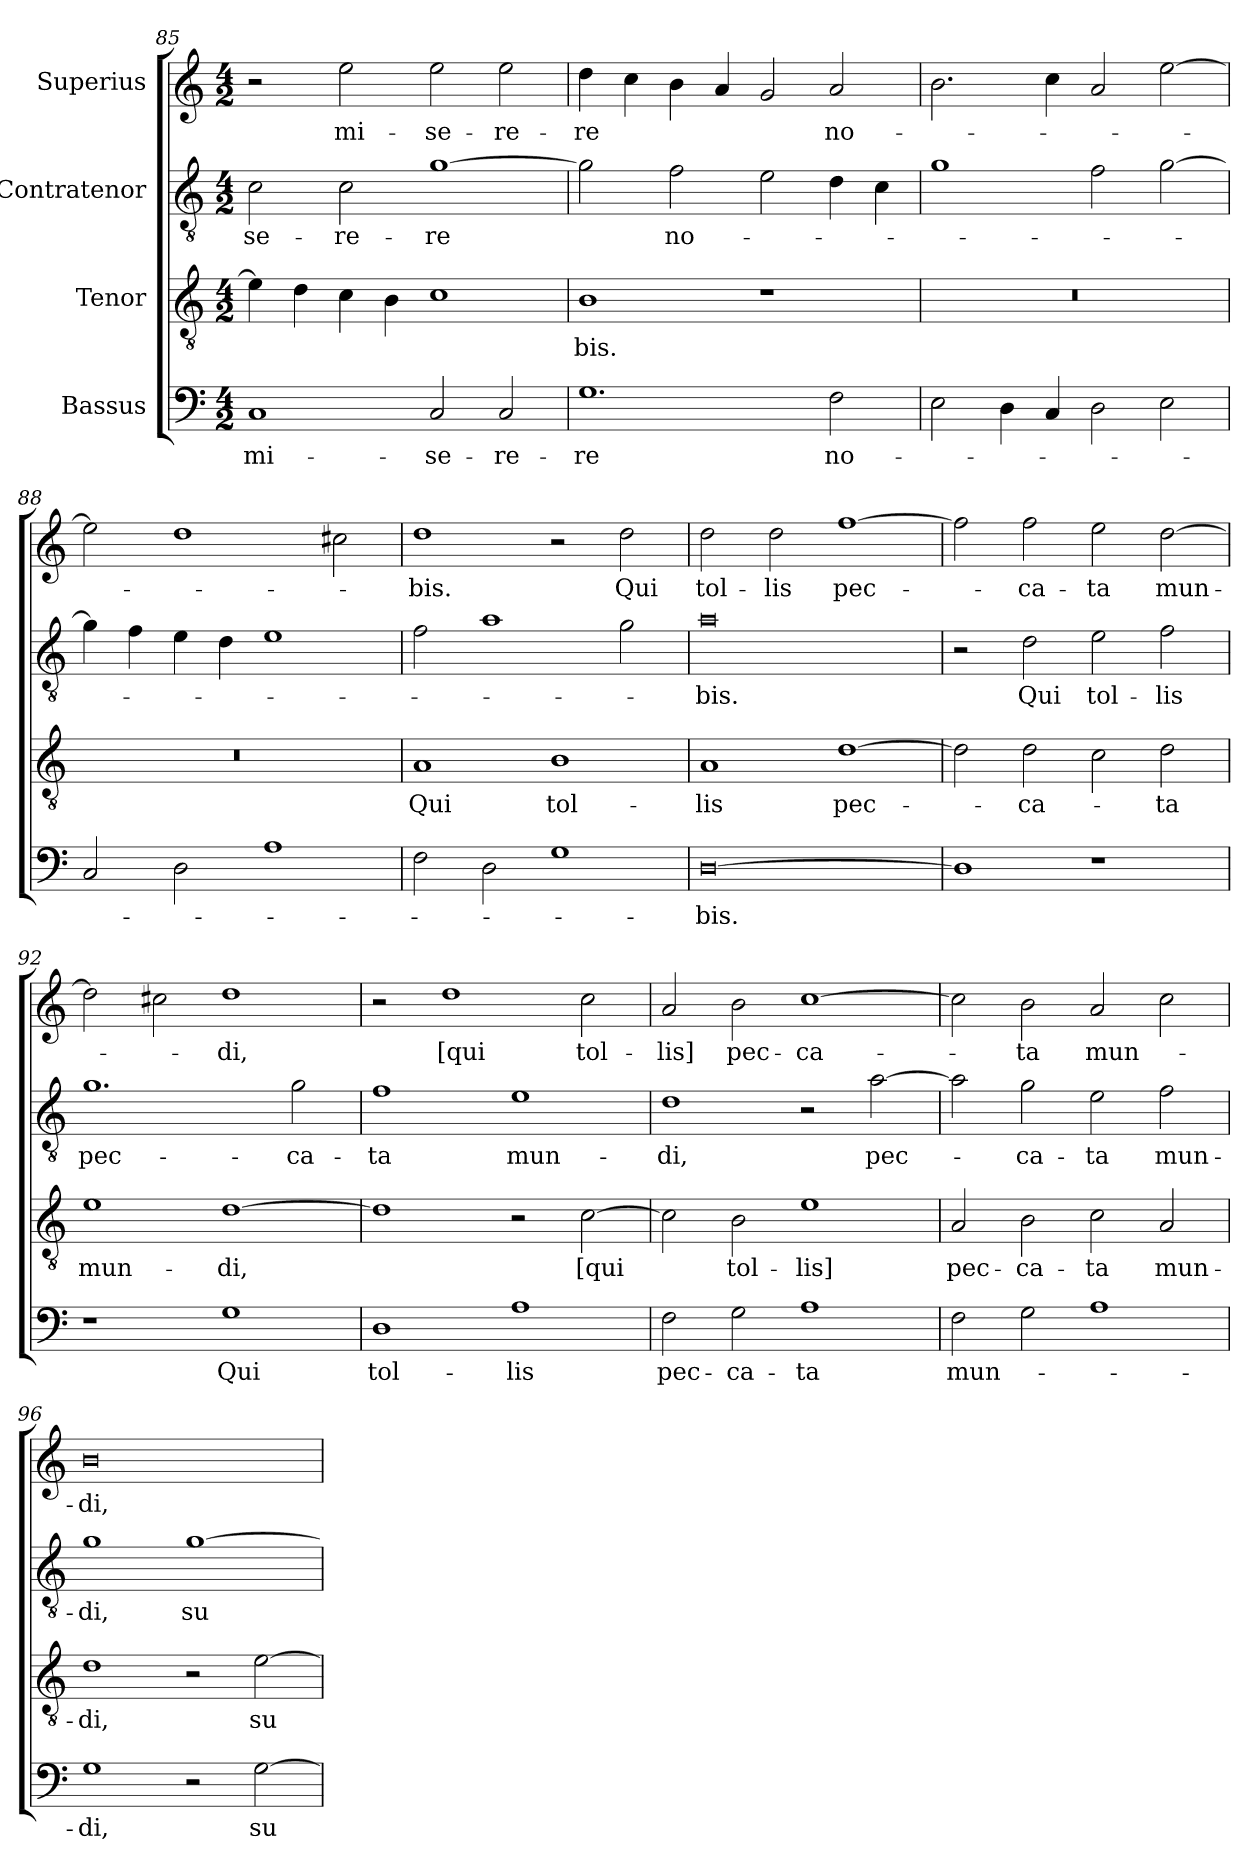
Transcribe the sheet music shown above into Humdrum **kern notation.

**kern	**text	**kern	**text	**kern	**text	**kern	**text
*part4	*part4	*part3	*part3	*part2	*part2	*part1	*part1
*staff4	*staff4	*staff3	*staff3	*staff2	*staff2	*staff1	*staff1
*I"Bassus	*	*I"Tenor	*	*I"Contratenor	*	*I"Superius	*
*clefF4	*	*clefGv2	*	*clefGv2	*	*clefG2	*
*k[]	*	*k[]	*	*k[]	*	*k[]	*
*M4/2	*	*M4/2	*	*M4/2	*	*M4/2	*
=85	=85	=85	=85	=85	=85	=85	=85
1C/	mi-	4e\]	.	2c\	-se-	2r	.
.	.	4d\	.	.	.	.	.
.	.	4c\	.	2c\	-re-	2ee\	mi-
.	.	4B\	.	.	.	.	.
2C/	-se-	1c\	.	[1g\	-re	2ee\	-se-
2C/	-re-	.	.	.	.	2ee\	-re-
=86	=86	=86	=86	=86	=86	=86	=86
1.G\	-re	1B\	-bis.	2g\]	.	4dd\	-re
.	.	.	.	.	.	4cc\	.
.	.	.	.	2f\	no-	4b\	.
.	.	.	.	.	.	4a/	.
.	.	1r	.	2e\	.	2g/	.
2F\	no-	.	.	4d\	.	2a/	no-
.	.	.	.	4c\	.	.	.
=87	=87	=87	=87	=87	=87	=87	=87
2E\	.	0r	.	1g\	.	2.b\	.
4D\	.	.	.	.	.	.	.
4C/	.	.	.	.	.	4cc\	.
2D\	.	.	.	2f\	.	2a/	.
2E\	.	.	.	[2g\	.	[2ee\	.
=88	=88	=88	=88	=88	=88	=88	=88
2C/	.	0r	.	4g\]	.	2ee\]	.
.	.	.	.	4f\	.	.	.
2D\	.	.	.	4e\	.	1dd\	.
.	.	.	.	4d\	.	.	.
1A\	.	.	.	1e\	.	.	.
.	.	.	.	.	.	2cc#X\	.
=89	=89	=89	=89	=89	=89	=89	=89
2F\	.	1A/	Qui	2f\	.	1dd\	-bis.
2D\	.	.	.	1a\	.	.	.
1G\	.	1B\	tol-	.	.	2r	.
.	.	.	.	2g\	.	2dd\	Qui
=90	=90	=90	=90	=90	=90	=90	=90
[0D\	-bis.	1A/	-lis	0a\	-bis.	2dd\	tol-
.	.	.	.	.	.	2dd\	-lis
.	.	[1d\	pec-	.	.	[1ff\	pec-
=91	=91	=91	=91	=91	=91	=91	=91
1D\]	.	2d\]	.	2r	.	2ff\]	.
.	.	2d\	-ca-	2d\	Qui	2ff\	-ca-
1r	.	2c\	.	2e\	tol-	2ee\	-ta
.	.	2d\	-ta	2f\	-lis	[2dd\	mun-
=92	=92	=92	=92	=92	=92	=92	=92
1r	.	1e\	mun-	1.g\	pec-	2dd\]	.
.	.	.	.	.	.	2cc#X\	.
1G\	Qui	[1d\	-di,	.	.	1dd\	-di,
.	.	.	.	2g\	-ca-	.	.
=93	=93	=93	=93	=93	=93	=93	=93
1D\	tol-	1d\]	.	1f\	-ta	2r	.
.	.	.	.	.	.	1dd\	[qui
1A\	-lis	2r	.	1e\	mun-	.	.
.	.	[2c\	[qui	.	.	2cc\	tol-
=94	=94	=94	=94	=94	=94	=94	=94
2F\	pec-	2c\]	.	1d\	-di,	2a/	-lis]
2G\	-ca-	2B\	tol-	.	.	2b\	pec-
1A\	-ta	1e\	-lis]	2r	.	[1cc\	-ca-
.	.	.	.	[2a\	pec-	.	.
=95	=95	=95	=95	=95	=95	=95	=95
2F\	mun-	2A/	pec-	2a\]	.	2cc\]	.
2G\	.	2B\	-ca-	2g\	-ca-	2b\	-ta
1A\	.	2c\	-ta	2e\	-ta	2a/	mun-
.	.	2A/	mun-	2f\	mun-	2cc\	.
=96	=96	=96	=96	=96	=96	=96	=96
1G\	-di,	1d\	-di,	1g\	-di,	0b\	-di,
2r	.	2r	.	[1g\	su-	.	.
[2G\	su-	[2e\	su-	.	.	.	.
=	=	=	=	=	=	=	=
*-	*-	*-	*-	*-	*-	*-	*-
